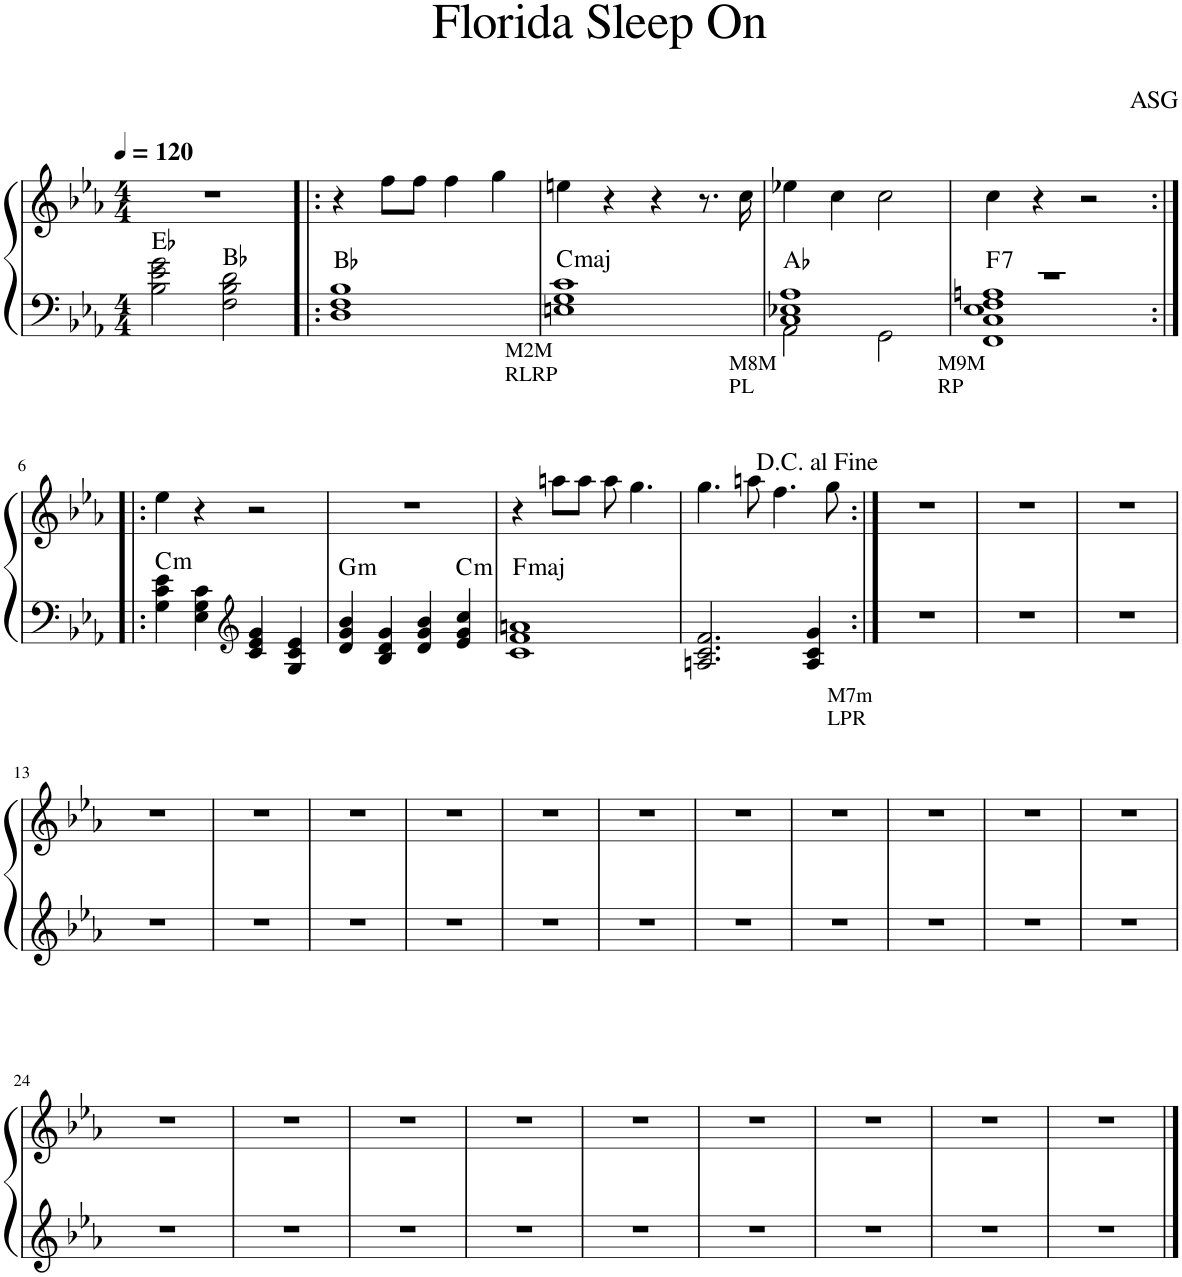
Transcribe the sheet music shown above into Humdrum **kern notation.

**kern	**kern	**harte
*part1	*part1	*part1
*staff2	*staff1	*
*I"Piano	*	*
*I'Pno.	*	*
*clefF4	*clefG2	*
*k[b-e-a-]	*k[b-e-a-]	*
*M4/4	*M4/4	*
*MM120	*MM120	*
=1	=1	=1
*	*^	*
2B-\ 2e-\ 2g\	1r	2ryy	Eb:maj
2F\ 2B-\ 2d\	.	2ryy	Bb:maj
*	*v	*v	*
=2!|:	=2!|:	=2!|:
1D 1F 1B-	4r	Bb:maj
.	8ff\L	.
.	8ff\J	.
.	4ff\	.
.	4gg\	.
=3	=3	=3
!LO:TX:b:t=M2M	!	!
!LO:TX:b:t=RLRP	!	!
!	!	!LO:H:kt=maj
1En 1G 1c	4een\	C:maj
.	4r	.
.	4r	.
.	8.r	.
.	16cc\	.
=4	=4	=4
*^	*	*
!LO:TX:b:t=M8M	!	!	!
!LO:TX:b:t=PL	!	!	!
1C 1E-X 1A-	2AA-\	4ee-X\	Ab:maj
.	.	4cc\	.
.	2GG\	2cc\	.
=5	=5	=5	=5
!LO:TX:b:t=M9M	!	!	!
!LO:TX:b:t=RP	!	!	!
!	!	!	!LO:H:kt=7
1r	1FF 1C 1E- 1F 1An	4cc\	F:7
.	.	4r	.
.	.	2r	.
*v	*v	*	*
!!LO:LB:g=z
=6:|!|:	=6:|!|:	=6:|!|:
!	!	!LO:H:kt=m
4G\ 4c\ 4e-\	4ee-\	C:min
4E-\ 4G\ 4c\	4r	.
*clefG2	*	*
4c/ 4e-/ 4g/	2r	.
4G/ 4c/ 4e-/	.	.
=7	=7	=7
!	!	!LO:H:kt=m
*	*^	*
4d/ 4g/ 4b-/	1r	2.ryy	G:min
4B-/ 4d/ 4g/	.	.	.
4d/ 4g/ 4b-/	.	.	.
!	!	!	!LO:H:kt=m
4e-/ 4g/ 4cc/	.	4ryy	C:min
=8	=8	=8	=8
!	!	!	!LO:H:kt=maj
*	*v	*v	*
1c 1f 1an	4r	F:maj
.	8aan\L	.
.	8aa\J	.
.	8aa\	.
.	4.gg\	.
=9	=9	=9
2.An/ 2.c/ 2.f/	4.gg\	.
.	8aan\	.
.	4.ff\	.
!LO:TX:b:t=M7m	!	!
!LO:TX:b:t=LPR	!	!
4A/ 4c/ 4g/	.	.
.	8gg\	.
=10:|!	=10:|!	=10:|!
1r	1r	.
=11	=11	=11
1r	1r	.
=12	=12	=12
1r	1r	.
!!LO:LB:g=z
=13	=13	=13
1r	1r	.
=14	=14	=14
1r	1r	.
=15	=15	=15
1r	1r	.
=16	=16	=16
1r	1r	.
=17	=17	=17
1r	1r	.
=18	=18	=18
1r	1r	.
=19	=19	=19
1r	1r	.
=20	=20	=20
1r	1r	.
=21	=21	=21
1r	1r	.
=22	=22	=22
1r	1r	.
=23	=23	=23
1r	1r	.
!!LO:LB:g=z
=24	=24	=24
1r	1r	.
=25	=25	=25
1r	1r	.
=26	=26	=26
1r	1r	.
=27	=27	=27
1r	1r	.
=28	=28	=28
1r	1r	.
=29	=29	=29
1r	1r	.
=30	=30	=30
1r	1r	.
=31	=31	=31
1r	1r	.
=32	=32	=32
1r	1r	.
==	==	==
*-	*-	*-
